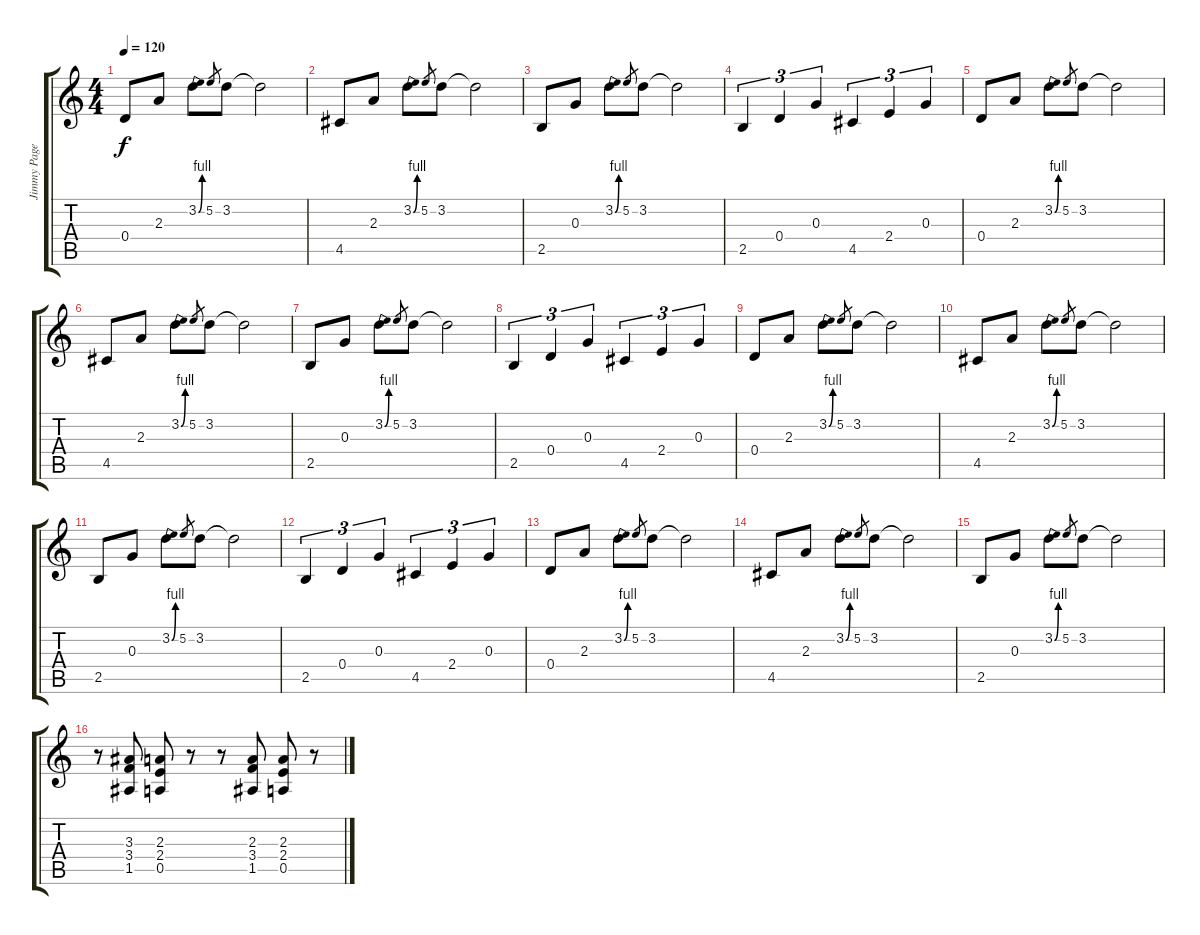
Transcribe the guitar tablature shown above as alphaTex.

\track ("Jimmy Page Guitar " "Jimmy Page") {instrument distortionguitar}
\staff {score tabs}
\tuning (E4 B3 G3 D3 A2 E2) {hide}
\ts (4 4)
\tempo 120
\clef g2
\ks c
0.4.8{dy f} 2.3.8 3.2{be (bend 0 0 60 4)}.8 5.2.8{gr} 3.2.8 3.2{t}.2 |
4.5.8 2.3.8 3.2{be (bend 0 0 60 4)}.8 5.2.8{gr} 3.2.8 3.2{t}.2 |
2.5.8 0.3.8 3.2{be (bend 0 0 60 4)}.8 5.2.8{gr} 3.2.8 3.2{t}.2 |
2.5.4{tu (3 2)} 0.4.4{tu (3 2)} 0.3.4{tu (3 2)} 4.5.4{tu (3 2)} 2.4.4{tu (3 2)} 0.3.4{tu (3 2)} |
0.4.8 2.3.8 3.2{be (bend 0 0 60 4)}.8 5.2.8{gr} 3.2.8 3.2{t}.2 |
4.5.8 2.3.8 3.2{be (bend 0 0 60 4)}.8 5.2.8{gr} 3.2.8 3.2{t}.2 |
2.5.8 0.3.8 3.2{be (bend 0 0 60 4)}.8 5.2.8{gr} 3.2.8 3.2{t}.2 |
2.5.4{tu (3 2)} 0.4.4{tu (3 2)} 0.3.4{tu (3 2)} 4.5.4{tu (3 2)} 2.4.4{tu (3 2)} 0.3.4{tu (3 2)} |
0.4.8 2.3.8 3.2{be (bend 0 0 60 4)}.8 5.2.8{gr} 3.2.8 3.2{t}.2 |
4.5.8 2.3.8 3.2{be (bend 0 0 60 4)}.8 5.2.8{gr} 3.2.8 3.2{t}.2 |
2.5.8 0.3.8 3.2{be (bend 0 0 60 4)}.8 5.2.8{gr} 3.2.8 3.2{t}.2 |
2.5.4{tu (3 2)} 0.4.4{tu (3 2)} 0.3.4{tu (3 2)} 4.5.4{tu (3 2)} 2.4.4{tu (3 2)} 0.3.4{tu (3 2)} |
0.4.8 2.3.8 3.2{be (bend 0 0 60 4)}.8 5.2.8{gr} 3.2.8 3.2{t}.2 |
4.5.8 2.3.8 3.2{be (bend 0 0 60 4)}.8 5.2.8{gr} 3.2.8 3.2{t}.2 |
2.5.8 0.3.8 3.2{be (bend 0 0 60 4)}.8 5.2.8{gr} 3.2.8 3.2{t}.2 |
r.8 (3.3 3.4 1.5).8 (2.3 2.4 0.5).8 r.8 r.8 (2.3 3.4 1.5).8 (2.3 2.4 0.5).8 r.8
